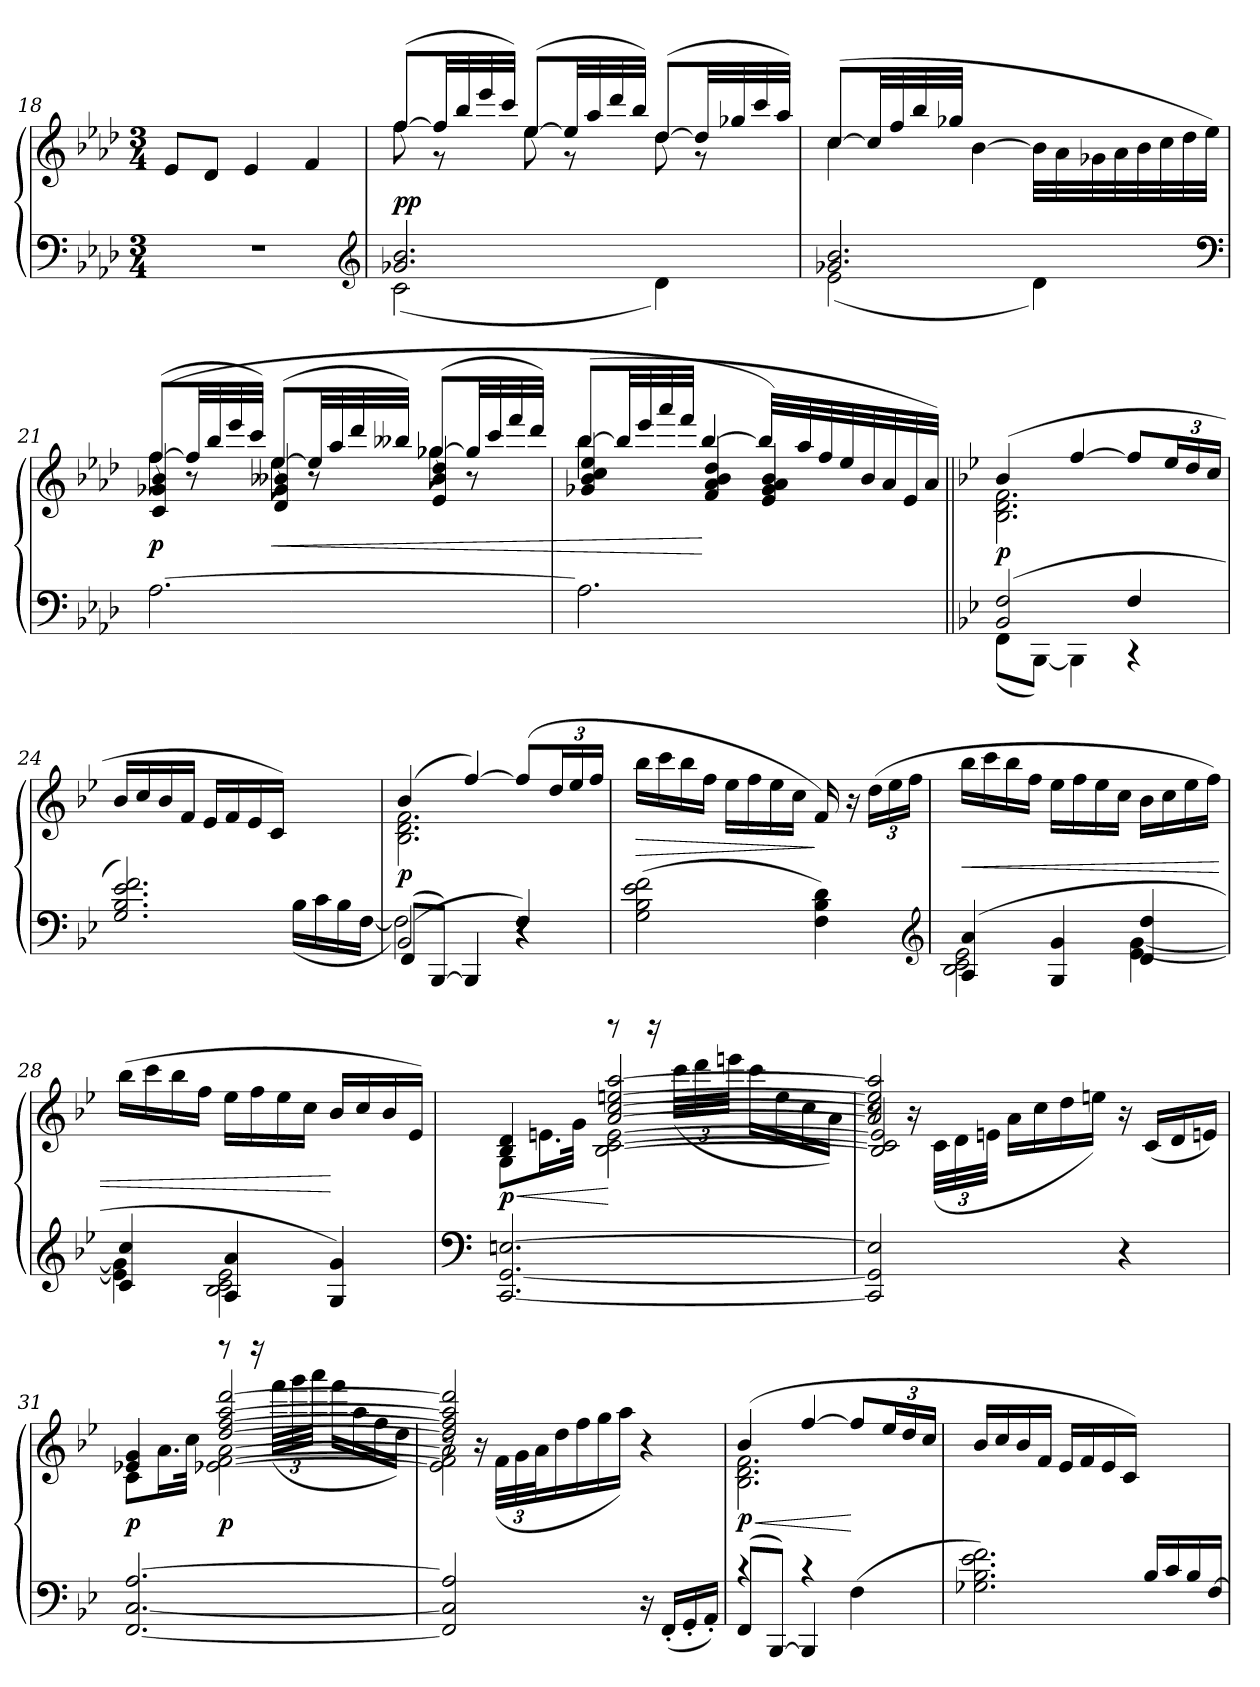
**kern	**kern	**dynam
*part1	*part1	*part1
*staff2	*staff1	*staff1/2
*clefF4	*clefG2	*
*k[b-e-a-d-]	*k[b-e-a-d-]	*
*M3/4	*M3/4	*
=18	=18	=18
2.r	8e-L	.
.	8d-J	.
.	4e-	.
.	4f	.
*clefG2	*	*
=19	=19	=19
*^	*^	*
2.g-X 2.b-	(<2c	(>[8ffL	8ff	pp
.	.	32ffLL]	8r	.
.	.	32bb-	.	.
.	.	32eee-	.	.
.	.	32cccJJJ)	.	.
.	.	(>[8ee-L	8ee-	.
.	.	32ee-LL]	8r	.
.	.	32aa-	.	.
.	.	32ddd-	.	.
.	.	32bb-JJJ)	.	.
.	4d-)	(>[8dd-L	8dd-	.
.	.	32dd-LL]	8r	.
.	.	32gg-X	.	.
.	.	32ccc	.	.
.	.	32aa-JJJ)	.	.
=20	=20	=20	=20	=20
2.g-X 2.b-	(<2e-	(>[8ccL	4cc	.
.	.	32ccLL]	.	.
.	.	32ff	.	.
.	.	32bb-	.	.
.	.	32gg-XJJJ	.	.
.	.	[4b-	2ryy	.
.	4d-)	32b-LLL]	.	.
.	.	32a-	.	.
.	.	32g-X	.	.
.	.	32a-	.	.
.	.	32b-	.	.
.	.	32cc	.	.
.	.	32dd-	.	.
.	.	32ee-JJJ)	.	.
*v	*v	*	*	*
*	*v	*v	*
*clefF4	*	*
=21	=21	=21
*	*^	*
*	*	*^	*
[2.A-	(>[8ffL	8ff	(>4c/ 4g-X/ 4b-/	p
.	32ffLL]	8r	.	.
.	32bb-	.	.	.
.	32eee-	.	.	.
.	32cccJJJ)	.	.	.
.	(>[8ee-L	8ee-	4d-/ 4g-/ 4b--X/	<
.	32ee-LL]	8r	.	.
.	32aa-	.	.	.
.	32ddd-	.	.	.
.	32bb--XJJJ)	.	.	.
.	(>[8gg-XL	8gg-X	4e-/ 4b--/ 4dd-/	.
.	32gg-LL]	8r	.	.
.	32ccc	.	.	.
.	32fff	.	.	.
.	32ddd-JJJ)	.	.	.
=22	=22	=22	=22	=22
2.A-]	(>[8bb-L	4bb-	4g-X/ 4b-/ 4cc/ 4ee-/	.
.	32bb-LL]	.	.	.
.	32eee-	.	.	.
.	32aaa-	.	.	.
.	32fffJJJ	.	.	.
.	[4bb-	2ryy	4f/ 4a-/ 4b-/ 4dd-/	[
.	32bb-LLL]	.	4e-/ 4g-/ 4a-/ 4b-/)	.
.	32aa-	.	.	.
.	32ff	.	.	.
.	32ee-	.	.	.
.	32b-	.	.	.
.	32a-	.	.	.
.	32e-	.	.	.
.	32a-JJJ)	.	.	.
*	*v	*v	*v	*
=23||	=23||	=23||
*k[b-e-]	*k[b-e-]	*
*^	*^	*
(>2BB- 2F	(<8FFL	(>4b-	2.B- 2.d 2.f	p
.	[8BBB-J)	.	.	.
.	4BBB-]	[4ff	.	.
4F	4r	8ffL]	.	.
.	.	24ee-L	.	.
.	.	24dd	.	.
.	.	24ccJJ	.	.
*	*	*v	*v	*
=24	=24	=24	=24
2.G 2.B- 2.e- 2.f)	2ryy	16b-LL	.
.	.	16cc	.
.	.	16b-	.
.	.	16fJJ	.
.	.	16e-LL	.
.	.	16f	.
.	.	16e-	.
.	.	16cJJ)	.
.	(<16B-LL	4ryy	.
.	16c	.	.
.	16B-	.	.
.	[16FJJ	.	.
=25	=25	=25	=25
*	*^	*^	*
(>2BB-	2F])	(>8FF/L	(>4b-	2.B- 2.d 2.f	p
.	.	[8BBB-/J)	.	.	.
.	.	4BBB-/]	[4ff)	.	.
4F)	4r	4r	(>8ffL]	.	.
.	.	.	24ddL	.	.
.	.	.	24ee-	.	.
.	.	.	24ffJJ	.	.
*v	*v	*v	*	*	*
*	*v	*v	*
=26	=26	=26
(>2G 2B- 2e- 2f	16bb-LL	>
.	16ccc	.
.	16bb-	.
.	16ffJJ	.
.	16ee-LL	.
.	16ff	.
.	16ee-	.
.	16ccJJ	.
4F 4B- 4d)	16f)	]
.	16r	.
.	(>24ddLL	.
.	24ee-	.
.	24ffJJ	.
*clefG2	*	*
=27	=27	=27
*^	*	*
(>4A 4a	2B- 2c 2e-	16bb-LL	<
.	.	16ccc	.
.	.	16bb-	.
.	.	16ffJJ	.
4G 4g	.	16ee-LL	.
.	.	16ff	.
.	.	16ee-	.
.	.	16ccJJ	.
4d 4dd	[4e- [4g	16b-LL	.
.	.	16cc	.
.	.	16ee-	.
.	.	16ffJJ)	.
=28	=28	=28	=28
4c 4cc	4e-] 4g]	(>16bb-LL	.
.	.	16ccc	.
.	.	16bb-	.
.	.	16ffJJ	.
4A 4a	2B- 2c 2e-	16ee-LL	.
.	.	16ff	.
.	.	16ee-	.
.	.	16ccJJ	.
4G 4g)	.	16b-LL	[
.	.	16cc	.
.	.	16b-	.
.	.	16e-JJ)	.
*v	*v	*	*
=29	=29	=29
*clefF4	*	*
*	*^	*
*	*	*^	*
[2.CC [2.GG [2.En	4B- 4d	4ryy	8G\L	< p
.	.	.	16.en\L	.
.	.	.	32g\JJk	.
.	[2a [2cc [2een [2aa	8rdddd	[2B-\ [2c\ [2e\	[
.	.	16rdddd	.	.
.	.	(>48cccLLL	.	.
.	.	48ddd	.	.
.	.	48eeenJJJ	.	.
.	.	16cccLL	.	.
.	.	16ee	.	.
.	.	16cc	.	.
.	.	16aJJ)	.	.
=30	=30	=30	=30	=30
2CC] 2GG] 2E]	2a] 2cc] 2ee] 2aa]	8r	2B-]/ 2c]/ 2e]/	.
.	.	16r	.	.
.	.	(<48cLLL	.	.
.	.	48d	.	.
.	.	48enJJJ	.	.
.	.	16aLL	.	.
.	.	16cc	.	.
.	.	16dd	.	.
.	.	16eenJJ)	.	.
4r	4ryy	16r	4ryy	.
.	.	(<16cLL	.	.
.	.	16d	.	.
.	.	16enJJ)	.	.
=31	=31	=31	=31	=31
[2.FF [2.C [2.A	4e-X 4g	4ryy	8c\L	p
.	.	.	16.a\L	.
.	.	.	32cc\JJk	.
.	[2dd [2ff [2aa [2ddd	8rffff	[2e-X\ [2f\ [2a\	p
.	.	16rffff	.	.
.	.	(>48fffLLL	.	.
.	.	48ggg	.	.
.	.	48aaaJJJ	.	.
.	.	16fffLL	.	.
.	.	16aa	.	.
.	.	16ff	.	.
.	.	16ddJJ)	.	.
=32	=32	=32	=32	=32
2FF] 2C] 2A]	2dd] 2ff] 2aa] 2ddd]	8r	2e-]\ 2f]\ 2a]\	.
.	.	16r	.	.
.	.	(<48fLLL	.	.
.	.	48g	.	.
.	.	48aJ	.	.
.	.	16dd	.	.
.	.	16ff	.	.
.	.	16gg	.	.
.	.	16aaJJ)	.	.
16r	4ryy	4r	4ryy	.
(<16FF'LL	.	.	.	.
16GG'	.	.	.	.
16AA'JJ)	.	.	.	.
*	*	*v	*v	*
=33	=33	=33	=33
*^	*	*	*
(>8FFL	4rc	(>4b-	2.B- 2.d 2.f	< p
[8BBB-J)	.	.	.	.
4BBB-]	4rc	[4ff	.	.
4ryy	(<4F	8ffL]	.	[
.	.	24ee-L	.	.
.	.	24dd	.	.
.	.	24ccJJ	.	.
*	*	*v	*v	*
=34	=34	=34	=34
2ryy	2.G-X 2.B- 2.e- 2.f)	16b-LL	.
.	.	16cc	.
.	.	16b-	.
.	.	16fJJ	.
.	.	16e-LL	.
.	.	16f	.
.	.	16e-	.
.	.	16cJJ)	.
16B-LL	.	4ryy	.
16c	.	.	.
16B-	.	.	.
[16FJJ	.	.	.
*v	*v	*	*
=	=	=
*-	*-	*-
